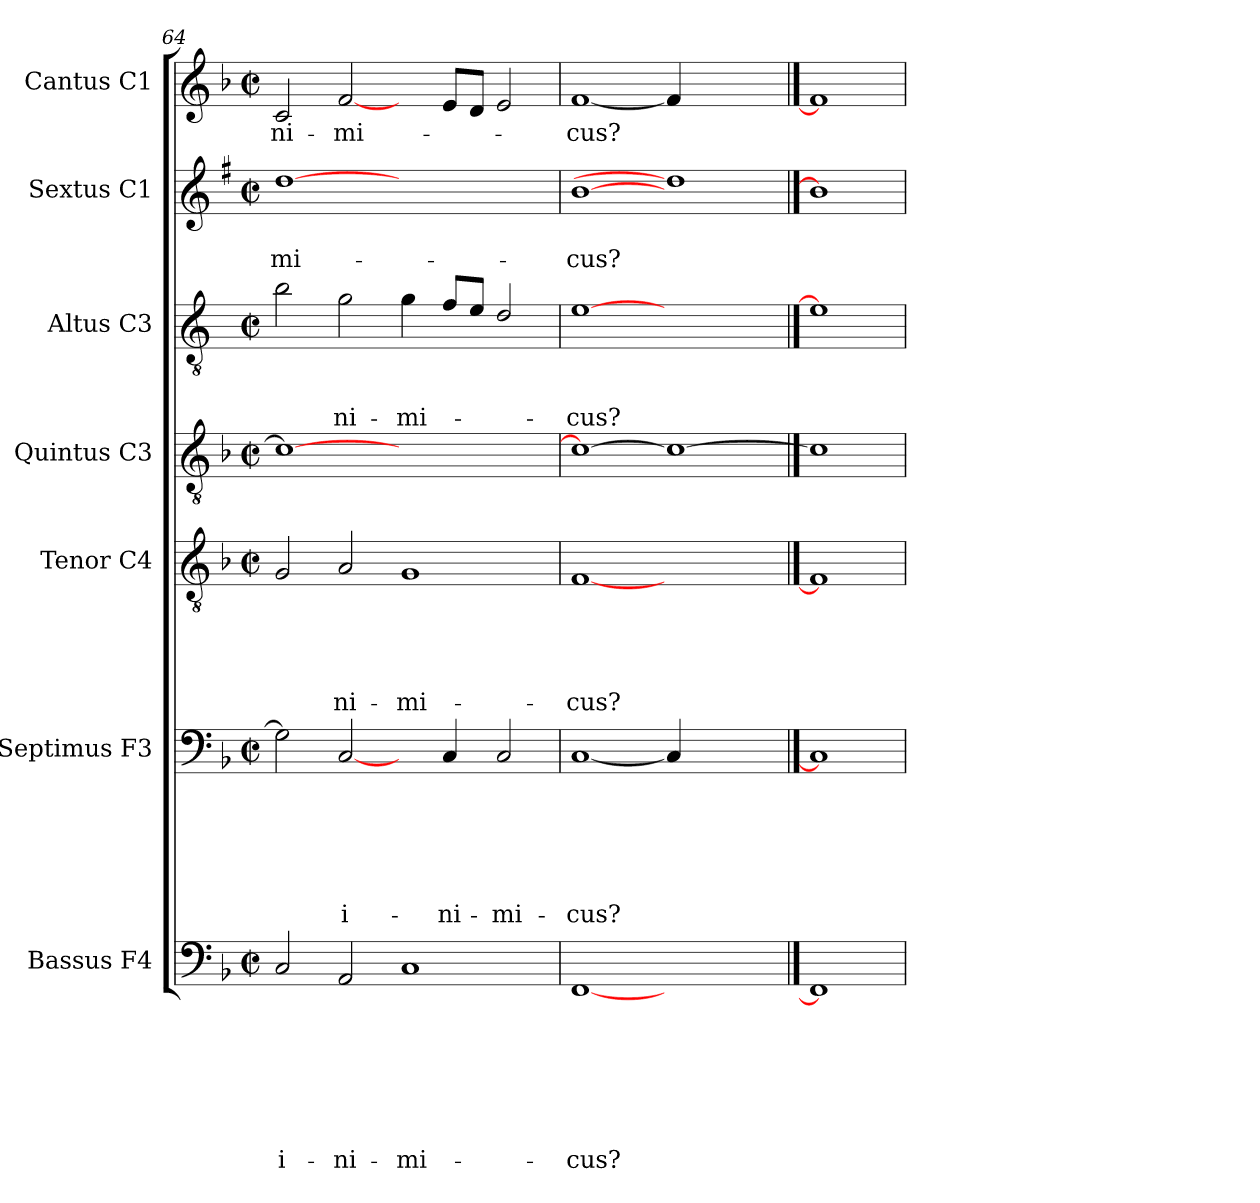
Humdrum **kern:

**kern	**text	**text	**text	**text	**text	**text	**text	**kern	**text	**text	**text	**text	**text	**text	**kern	**text	**text	**text	**text	**text	**kern	**kern	**text	**text	**text	**kern	**text	**text	**kern	**text
*part7	*part7	*part7	*part7	*part7	*part7	*part7	*part7	*part6	*part6	*part6	*part6	*part6	*part6	*part6	*part5	*part5	*part5	*part5	*part5	*part5	*part4	*part3	*part3	*part3	*part3	*part2	*part2	*part2	*part1	*part1
*staff7	*staff7	*staff7	*staff7	*staff7	*staff7	*staff7	*staff7	*staff6	*staff6	*staff6	*staff6	*staff6	*staff6	*staff6	*staff5	*staff5	*staff5	*staff5	*staff5	*staff5	*staff4	*staff3	*staff3	*staff3	*staff3	*staff2	*staff2	*staff2	*staff1	*staff1
*I"Bassus F4	*	*	*	*	*	*	*	*I"Septimus F3	*	*	*	*	*	*	*I"Tenor C4	*	*	*	*	*	*I"Quintus C3	*I"Altus C3	*	*	*	*I"Sextus C1	*	*	*I"Cantus C1	*
*I'B	*	*	*	*	*	*	*	*	*	*	*	*	*	*	*	*	*	*	*	*	*I'T	*	*	*	*	*	*	*	*I'C	*
*clefF4	*	*	*	*	*	*	*	*clefF4	*	*	*	*	*	*	*clefGv2	*	*	*	*	*	*clefGv2	*clefGv2	*	*	*	*clefG2	*	*	*clefG2	*
*	*	*	*	*	*	*	*	*	*	*	*	*	*	*	*	*	*	*	*	*	*	*ITrd4c7	*	*	*	*ITrd1c2	*	*	*	*
*k[b-]	*	*	*	*	*	*	*	*k[b-]	*	*	*	*	*	*	*k[b-]	*	*	*	*	*	*k[b-]	*k[b-]	*	*	*	*k[b-]	*	*	*k[b-]	*
*F:	*	*	*	*	*	*	*	*F:	*	*	*	*	*	*	*F:	*	*	*	*	*	*F:	*F:	*	*	*	*F:	*	*	*F:	*
*M2/2	*	*	*	*	*	*	*	*M2/2	*	*	*	*	*	*	*M2/2	*	*	*	*	*	*M2/2	*M2/2	*	*	*	*M2/2	*	*	*M2/2	*
*met(c|)	*	*	*	*	*	*	*	*met(c|)	*	*	*	*	*	*	*met(c|)	*	*	*	*	*	*met(c|)	*met(c|)	*	*	*	*met(c|)	*	*	*met(c|)	*
=64	=64	=64	=64	=64	=64	=64	=64	=64	=64	=64	=64	=64	=64	=64	=64	=64	=64	=64	=64	=64	=64	=64	=64	=64	=64	=64	=64	=64	=64	=64
!	!	!	!	!	!	!	!LO:LY:b	!	!	!	!	!	!	!	!	!	!	!	!	!	!	!	!	!	!	!	!	!LO:LY:b	!	!LO:LY:b
2C/	.	.	.	.	.	.	i-	2G\]	.	.	.	.	.	.	2G/	.	.	.	.	.	1c_	2e\	.	.	.	[1cc	.	-mi-	2c/	-ni-
!	!	!	!	!	!	!	!LO:LY:b	!	!	!	!	!	!	!LO:LY:b	!	!	!	!	!	!LO:LY:b	!	!	!	!	!LO:LY:b	!	!	!	!	!LO:LY:b
2AA/	.	.	.	.	.	.	-ni-	[2C/	.	.	.	.	.	i-	2A/	.	.	.	.	-ni-	.	2c\	.	.	-ni-	.	.	.	[2f/	-mi-
!	!	!	!	!	!	!	!LO:LY:b	!	!	!	!	!	!	!	!	!	!	!	!	!LO:LY:b	!	!	!	!	!LO:LY:b	!	!	!	!	!
1C	.	.	.	.	.	.	-mi-	4ryy	.	.	.	.	.	.	1G	.	.	.	.	-mi-	1ryy	4c\	.	.	-mi-	1ryy	.	.	4ryy	.
!	!	!	!	!	!	!	!	!	!	!	!	!	!	!LO:LY:b	!	!	!	!	!	!	!	!	!	!	!	!	!	!	!	!
.	.	.	.	.	.	.	.	4C/	.	.	.	.	.	-ni-	.	.	.	.	.	.	.	8B-/L	.	.	.	.	.	.	8e/L	.
.	.	.	.	.	.	.	.	.	.	.	.	.	.	.	.	.	.	.	.	.	.	8A/J	.	.	.	.	.	.	8d/J	.
!	!	!	!	!	!	!	!	!	!	!	!	!	!	!LO:LY:b	!	!	!	!	!	!	!	!	!	!	!	!	!	!	!	!
.	.	.	.	.	.	.	.	2C/	.	.	.	.	.	-mi-	.	.	.	.	.	.	.	2G/	.	.	.	.	.	.	2e/	.
=65	=65	=65	=65	=65	=65	=65	=65	=65	=65	=65	=65	=65	=65	=65	=65	=65	=65	=65	=65	=65	=65	=65	=65	=65	=65	=65	=65	=65	=65	=65
!	!	!	!	!	!	!	!LO:LY:b	!	!	!	!	!	!	!LO:LY:b	!	!	!	!	!	!LO:LY:b	!	!	!	!	!LO:LY:b	!	!	!LO:LY:b	!	!LO:LY:b
[1FF	.	.	.	.	.	.	-cus?	[1C	.	.	.	.	.	-cus?	[1F	.	.	.	.	-cus?	1c_	[1A	.	.	-cus?	[1a	.	-cus?	[1f	-cus?
1ryy	.	.	.	.	.	.	.	4C/]	.	.	.	.	.	.	1ryy	.	.	.	.	.	1c_	1ryy	.	.	.	1cc]	.	.	4f/]	.
.	.	.	.	.	.	.	.	2.ryy	.	.	.	.	.	.	.	.	.	.	.	.	.	.	.	.	.	.	.	.	2.ryy	.
==66	==66	==66	==66	==66	==66	==66	==66	==66	==66	==66	==66	==66	==66	==66	==66	==66	==66	==66	==66	==66	==66	==66	==66	==66	==66	==66	==66	==66	==66	==66
1FF]	.	.	.	.	.	.	.	1C]	.	.	.	.	.	.	1F]	.	.	.	.	.	1c]	1A]	.	.	.	1a]	.	.	1f]	.
=	=	=	=	=	=	=	=	=	=	=	=	=	=	=	=	=	=	=	=	=	=	=	=	=	=	=	=	=	=	=
*-	*-	*-	*-	*-	*-	*-	*-	*-	*-	*-	*-	*-	*-	*-	*-	*-	*-	*-	*-	*-	*-	*-	*-	*-	*-	*-	*-	*-	*-	*-
